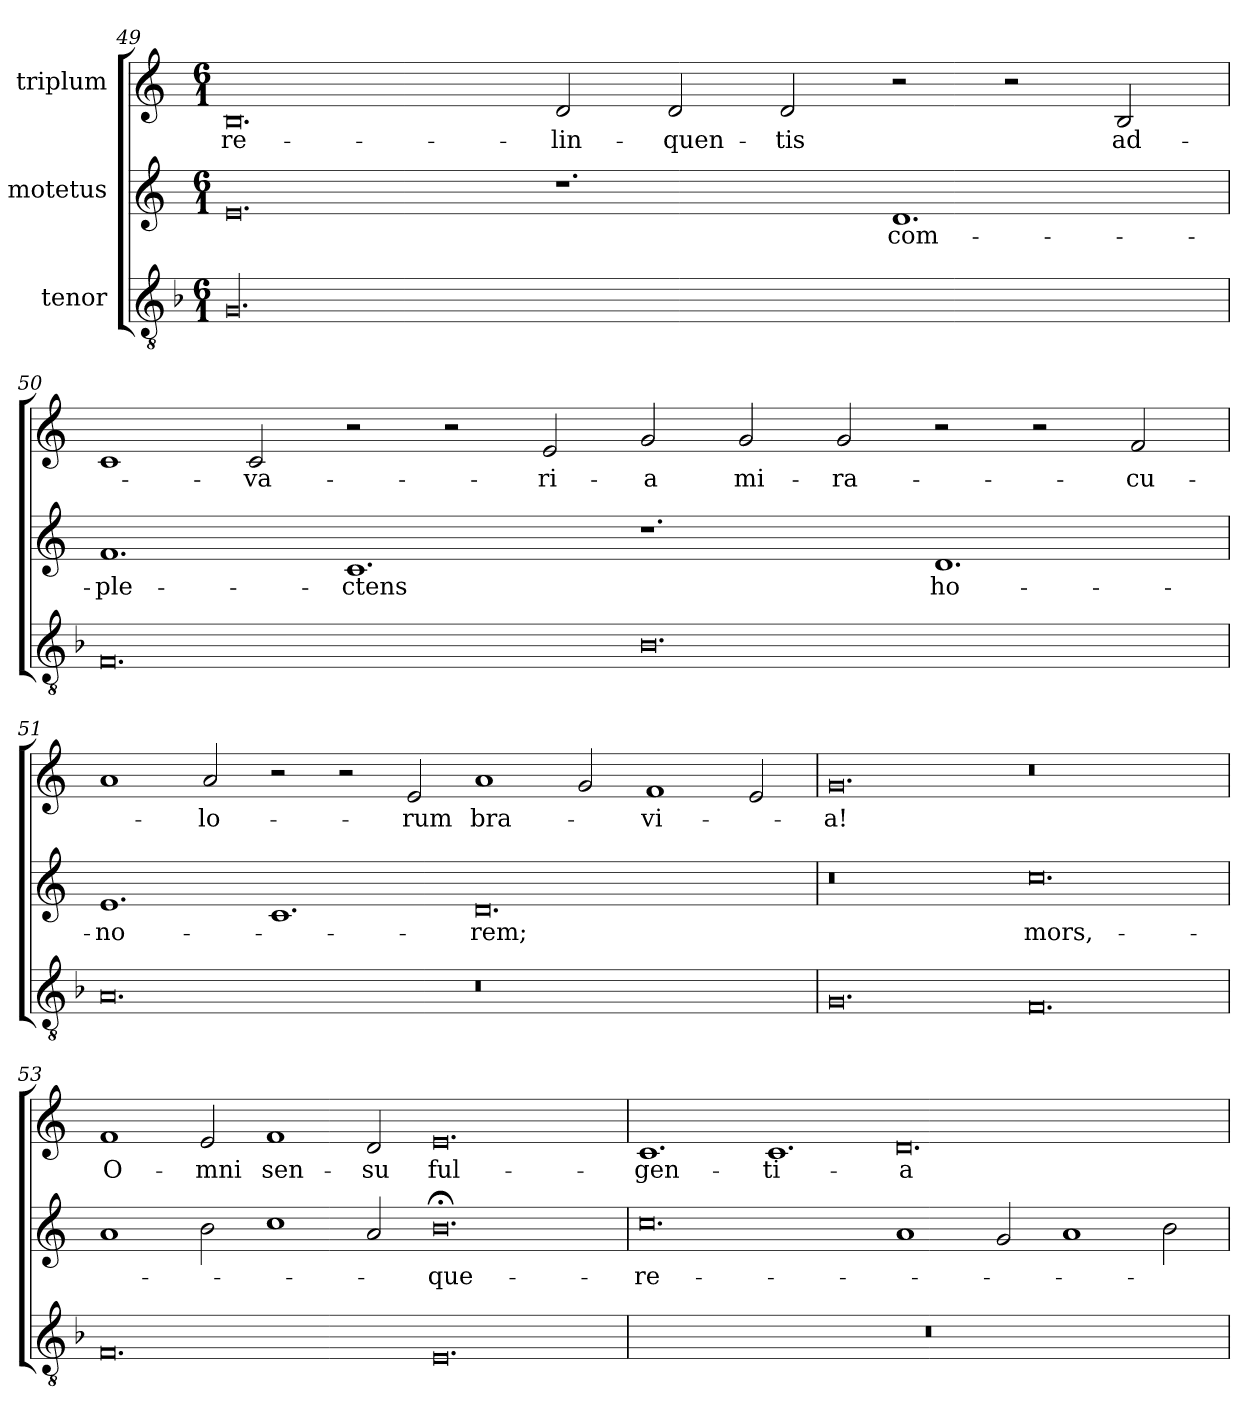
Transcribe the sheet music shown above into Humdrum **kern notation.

**kern	**kern	**text	**kern	**text
*part3	*part2	*part2	*part1	*part1
*staff3	*staff2	*staff2	*staff1	*staff1
*I"tenor	*I"motetus	*	*I"triplum	*
*clefGv2	*clefG2	*	*clefG2	*
*k[b-]	*k[]	*	*k[]	*
*F:	*C:	*	*C:	*
*M6/1	*M6/1	*	*M6/1	*
=49	=49	=49	=49	=49
00.G/	0.e/	.	0.B/	re-
.	1.r	.	2d/	-lin-
.	.	.	2d/	-quen-
.	.	.	2d/	-tis
.	1.d/	com-	2r	.
.	.	.	2r	.
.	.	.	2B/	ad-
!!LO:LB:g=z
=50	=50	=50	=50	=50
0.F/	1.f/	-ple-	1c/	.
.	.	.	2c/	va-
.	1.c/	-ctens	2r	.
.	.	.	2r	.
.	.	.	2e/	-ri-
0.B-\	1.r	.	2g/	-a
.	.	.	2g/	mi-
.	.	.	2g/	-ra-
.	1.d/	ho-	2r	.
.	.	.	2r	.
.	.	.	2f/	-cu-
=51	=51	=51	=51	=51
0.A/	1.e/	-no-	1a/	.
.	.	.	2a/	-lo-
.	1.c/	.	2r	.
.	.	.	2r	.
.	.	.	2e/	-rum
0.r	0.d/	-rem;	1a/	bra-
.	.	.	2g/	.
.	.	.	1f/	-vi-
.	.	.	2e/	.
=52	=52	=52	=52	=52
0.G/	0.r	.	0.g/	-a!
0.F/	0.cc\	mors,-	0.r	.
!!LO:LB:g=z
=53	=53	=53	=53	=53
0.F/	1a/	.	1f/	O-
.	2b\	.	2e/	-mni
.	1cc\	.	1f/	sen-
.	2a/	.	2d/	-su
0.E/	0.b;<\	que-	0.e/	ful-
=54	=54	=54	=54	=54
00.r	0.cc\	re-	1.c/	-gen-
.	.	.	1.c/	-ti-
.	1a/	.	0.d/	-a
.	2g/	.	.	.
.	1a/	.	.	.
.	2b\	.	.	.
=	=	=	=	=
*-	*-	*-	*-	*-
